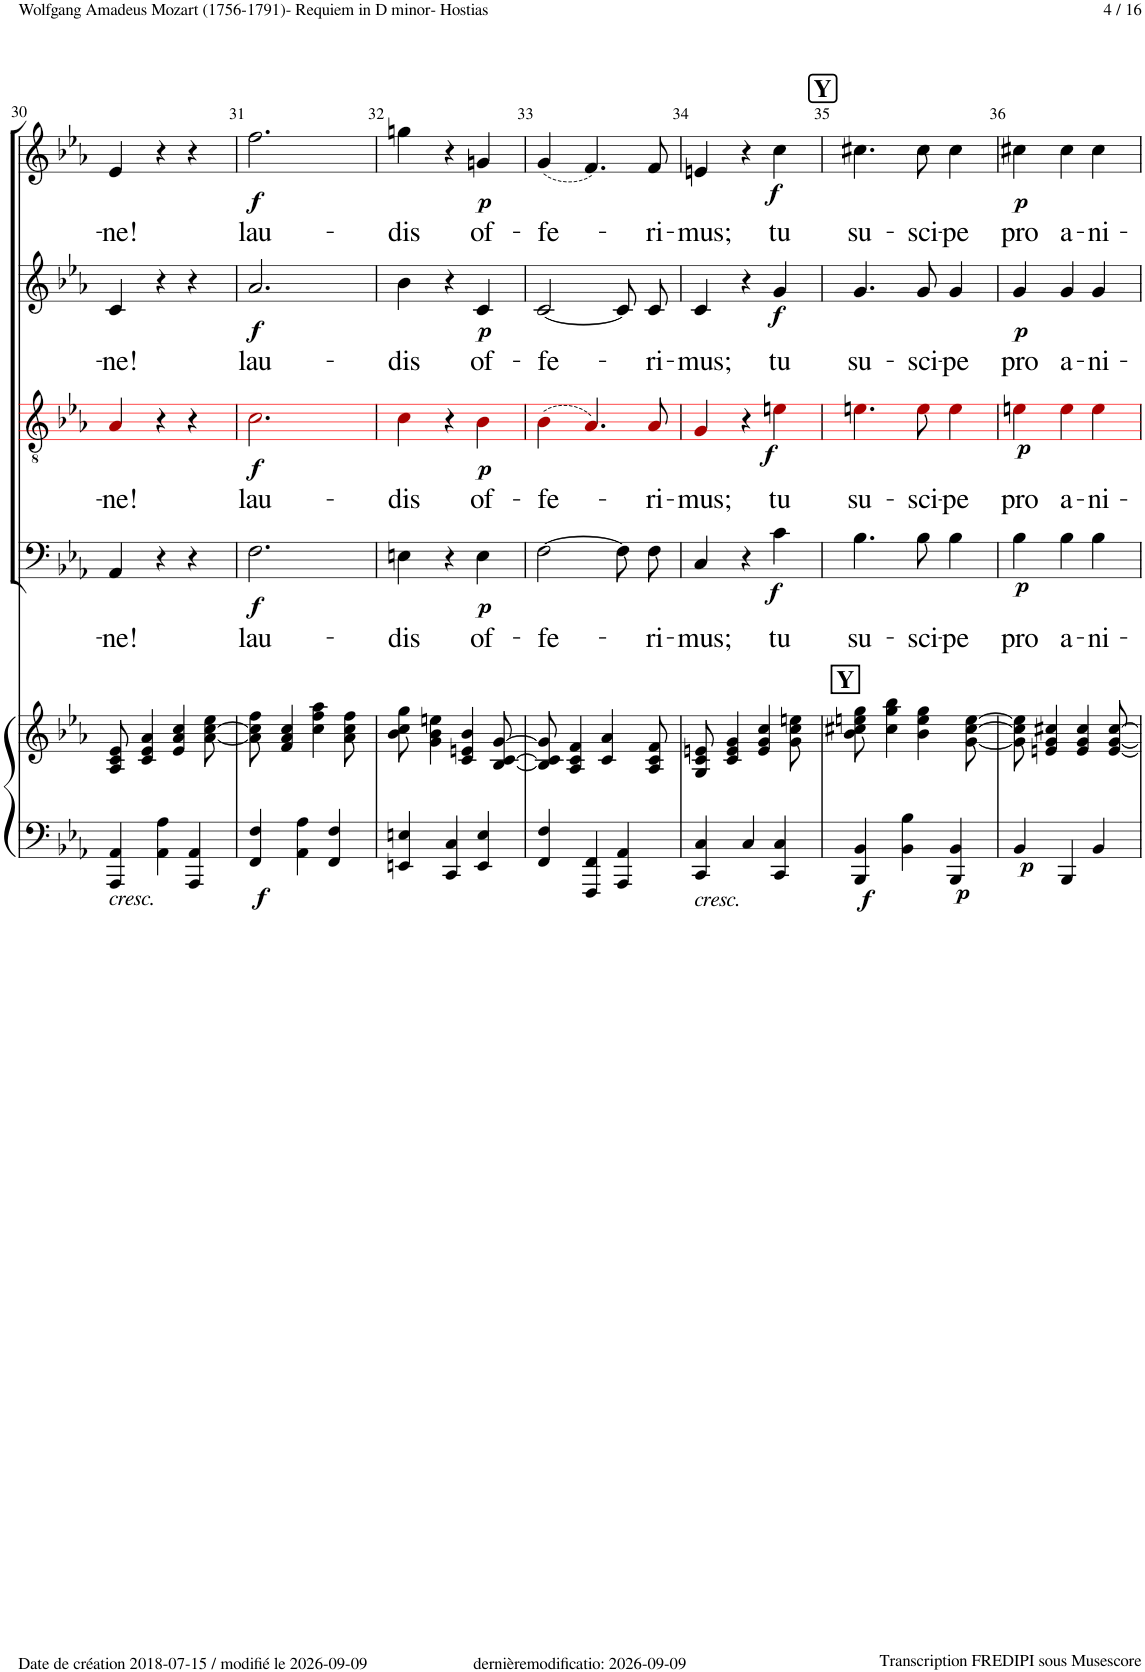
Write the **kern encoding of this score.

**kern	**kern	**dynam	**kern	**text	**dynam	**kern	**text	**dynam	**kern	**text	**dynam	**kern	**text	**dynam
*part5	*part5	*part5	*part4	*part4	*part4	*part3	*part3	*part3	*part2	*part2	*part2	*part1	*part1	*part1
*staff6	*staff5	*staff5/6	*staff4	*staff4	*staff4	*staff3	*staff3	*staff3	*staff2	*staff2	*staff2	*staff1	*staff1	*staff1
*I"Piano	*	*	*I"Bass	*	*	*I"Tenor	*	*	*I"Alto	*	*	*I"Soprano	*	*
*I'Pno	*	*	*	*	*	*	*	*	*	*	*	*	*	*
!!LO:PB:g=z
*clefF4	*clefG2	*	*clefF4	*	*	*clefGv2	*	*	*clefG2	*	*	*clefG2	*	*
*	*	*	*	*	*	*ITrd8c14	*	*	*	*	*	*	*	*
*k[b-e-a-]	*k[b-e-a-]	*	*k[b-e-a-]	*	*	*k[b-e-a-]	*	*	*k[b-e-a-]	*	*	*k[b-e-a-]	*	*
*M3/4	*M3/4	*	*M3/4	*	*	*M3/4	*	*	*M3/4	*	*	*M3/4	*	*
=30	=30	=30	=30	=30	=30	=30	=30	=30	=30	=30	=30	=30	=30	=30
!LO:TX:b:i:t=cresc.	!	!	!	!	!	!	!	!	!	!	!	!	!	!
!	!	!	!	!LO:LY:b	!	!	!LO:LY:b	!	!	!LO:LY:b	!	!	!LO:LY:b	!
4AAA-/ 4AA-/	8A-/ 8c/ 8e-/	.	4AA-!/	-ne!	.	4A-!i/	-ne!	.	4c!/	-ne!	.	4e-!/	-ne!	.
.	4c/ 4e-/ 4a-/	.	.	.	.	.	.	.	.	.	.	.	.	.
4AA-\ 4A-\	.	.	4r	.	.	4r	.	.	4r	.	.	4r	.	.
.	4e-/ 4a-/ 4cc/	.	.	.	.	.	.	.	.	.	.	.	.	.
4AAA-/ 4AA-/	.	.	4r	.	.	4r	.	.	4r	.	.	4r	.	.
.	[8a-\ [8cc\ 8ee-\	.	.	.	.	.	.	.	.	.	.	.	.	.
=31	=31	=31	=31	=31	=31	=31	=31	=31	=31	=31	=31	=31	=31	=31
!	!	!LO:DY:b=2	!	!LO:LY:b	!LO:DY:b	!	!LO:LY:b	!LO:DY:b	!	!LO:LY:b	!LO:DY:b	!	!LO:LY:b	!LO:DY:b
4FF/ 4F/	8a-\] 8cc\] 8ff\	f	2.F!\	lau-	f	2.c!i\	lau-	f	2.a-!/	lau-	f	2.ff!\	lau-	f
.	4f/ 4a-/ 4cc/	.	.	.	.	.	.	.	.	.	.	.	.	.
4AA-\ 4A-\	.	.	.	.	.	.	.	.	.	.	.	.	.	.
.	4cc\ 4ff\ 4aa-\	.	.	.	.	.	.	.	.	.	.	.	.	.
4FF/ 4F/	.	.	.	.	.	.	.	.	.	.	.	.	.	.
.	8a-\ 8cc\ 8ff\	.	.	.	.	.	.	.	.	.	.	.	.	.
=32	=32	=32	=32	=32	=32	=32	=32	=32	=32	=32	=32	=32	=32	=32
!	!	!	!	!LO:LY:b	!	!	!LO:LY:b	!	!	!LO:LY:b	!	!	!LO:LY:b	!
4EEn/ 4En/	8b-\ 8cc\ 8gg\	.	4En!\	-dis	.	4c!i\	-dis	.	4b-!\	-dis	.	4ggn!\	-dis	.
.	4g\ 4b-\ 4een\	.	.	.	.	.	.	.	.	.	.	.	.	.
4CC/ 4C/	.	.	4r	.	.	4r	.	.	4r	.	.	4r	.	.
.	4c/ 4en/ 4b-/	.	.	.	.	.	.	.	.	.	.	.	.	.
!	!	!	!	!LO:LY:b	!LO:DY:b	!	!LO:LY:b	!LO:DY:b	!	!LO:LY:b	!LO:DY:b	!	!LO:LY:b	!LO:DY:b
4EE/ 4E/	.	.	4E!\	of-	p	4B-!i\	of-	p	4c!/	of-	p	4gn!/	of-	p
.	[8B-/ [8c/ [8g/	.	.	.	.	.	.	.	.	.	.	.	.	.
=33	=33	=33	=33	=33	=33	=33	=33	=33	=33	=33	=33	=33	=33	=33
!	!	!	!	!LO:LY:b	!	!	!LO:LY:b	!	!	!LO:LY:b	!	!	!LO:LY:b	!
4FF/ 4F/	8B-/] 8c/] 8g/]	.	[2F!\	-fe-	.	(4B-!i\	-fe-	.	[2c!/	-fe-	.	(4g!/	-fe-	.
.	4A-/ 4c/ 4f/	.	.	.	.	.	.	.	.	.	.	.	.	.
4FFF/ 4FF/	.	.	.	.	.	4.A-!i/)	.	.	.	.	.	4.f!/)	.	.
.	4c/ 4a-/	.	.	.	.	.	.	.	.	.	.	.	.	.
4AAA-/ 4AA-/	.	.	8F!\L]	.	.	.	.	.	8c!/L]	.	.	.	.	.
!	!	!	!	!LO:LY:b	!	!	!LO:LY:b	!	!	!LO:LY:b	!	!	!LO:LY:b	!
.	8A-/ 8c/ 8f/	.	8F!\J	-ri-	.	8A-!i/	-ri-	.	8c!/J	-ri-	.	8f!/	-ri-	.
=34	=34	=34	=34	=34	=34	=34	=34	=34	=34	=34	=34	=34	=34	=34
!LO:TX:b:i:t=cresc.	!	!	!	!	!	!	!	!	!	!	!	!	!	!
!	!	!	!	!LO:LY:b	!	!	!LO:LY:b	!	!	!LO:LY:b	!	!	!LO:LY:b	!
4CC/ 4C/	8G/ 8c/ 8en/	.	4C!/	-mus;	.	4G!i/	-mus;	.	4c!/	-mus;	.	4en!/	-mus;	.
.	4c/ 4e/ 4g/	.	.	.	.	.	.	.	.	.	.	.	.	.
4C/	.	.	4r	.	.	4r	.	.	4r	.	.	4r	.	.
.	4e/ 4g/ 4cc/	.	.	.	.	.	.	.	.	.	.	.	.	.
!	!	!	!	!LO:LY:b	!LO:DY:b	!	!LO:LY:b	!LO:DY:b	!	!LO:LY:b	!LO:DY:b	!	!LO:LY:b	!LO:DY:b
4CC/ 4C/	.	.	4c!\	tu	f	4en!i\	tu	f	4g!/	tu	f	4cc!\	tu	f
.	8g\ 8cc\ 8een\	.	.	.	.	.	.	.	.	.	.	.	.	.
!!LO:REH:place=s1:a:B:cj:fs=14:t=Y
=35	=35	=35	=35	=35	=35	=35	=35	=35	=35	=35	=35	=35	=35	=35
!	!LO:TX:a:B:t=Y	!	!	!	!	!	!	!	!	!	!	!	!	!
!	!	!LO:DY:b=2	!	!LO:LY:b	!	!	!LO:LY:b	!	!	!LO:LY:b	!	!	!LO:LY:b	!
4BBB-/ 4BB-/	8b-\ 8cc#X\ 8een\ 8gg\	f	4.B-!\	su-	.	4.en!i\	su-	.	4.g!/	su-	.	4.cc#X!\	su-	.
.	4cc#\ 4gg\ 4bb-\	.	.	.	.	.	.	.	.	.	.	.	.	.
4BB-\ 4B-\	.	.	.	.	.	.	.	.	.	.	.	.	.	.
!	!	!	!	!LO:LY:b	!	!	!LO:LY:b	!	!	!LO:LY:b	!	!	!LO:LY:b	!
.	4b-\ 4ee\ 4gg\	.	8B-!\	-sci-	.	8e!i\	-sci-	.	8g!/	-sci-	.	8cc#!\	-sci-	.
!	!	!LO:DY:b=2	!	!LO:LY:b	!	!	!LO:LY:b	!	!	!LO:LY:b	!	!	!LO:LY:b	!
4BBB-/ 4BB-/	.	p	4B-!\	-pe	.	4e!i\	-pe	.	4g!/	-pe	.	4cc#!\	-pe	.
.	[8g\ [8cc#\ [8ee\	.	.	.	.	.	.	.	.	.	.	.	.	.
=36	=36	=36	=36	=36	=36	=36	=36	=36	=36	=36	=36	=36	=36	=36
!	!	!LO:DY:b=2	!	!LO:LY:b	!LO:DY:b	!	!LO:LY:b	!LO:DY:b	!	!LO:LY:b	!LO:DY:b	!	!LO:LY:b	!LO:DY:b
4BB-/	8g\] 8cc#\] 8ee\]	p	4B-!\	pro	p	4en!i\	pro	p	4g!/	pro	p	4cc#X!\	pro	p
.	4en/ 4g/ 4cc#X/	.	.	.	.	.	.	.	.	.	.	.	.	.
!	!	!	!	!LO:LY:b	!	!	!LO:LY:b	!	!	!LO:LY:b	!	!	!LO:LY:b	!
4BBB-/	.	.	4B-!\	a-	.	4e!i\	a-	.	4g!/	a-	.	4cc#!\	a-	.
.	4e/ 4g/ 4cc#/	.	.	.	.	.	.	.	.	.	.	.	.	.
!	!	!	!	!LO:LY:b	!	!	!LO:LY:b	!	!	!LO:LY:b	!	!	!LO:LY:b	!
4BB-/	.	.	4B-!\	-ni-	.	4e!i\	-ni-	.	4g!/	-ni-	.	4cc#!\	-ni-	.
.	[8e/ [8g/ [8cc#/	.	.	.	.	.	.	.	.	.	.	.	.	.
=	=	=	=	=	=	=	=	=	=	=	=	=	=	=
*-	*-	*-	*-	*-	*-	*-	*-	*-	*-	*-	*-	*-	*-	*-
